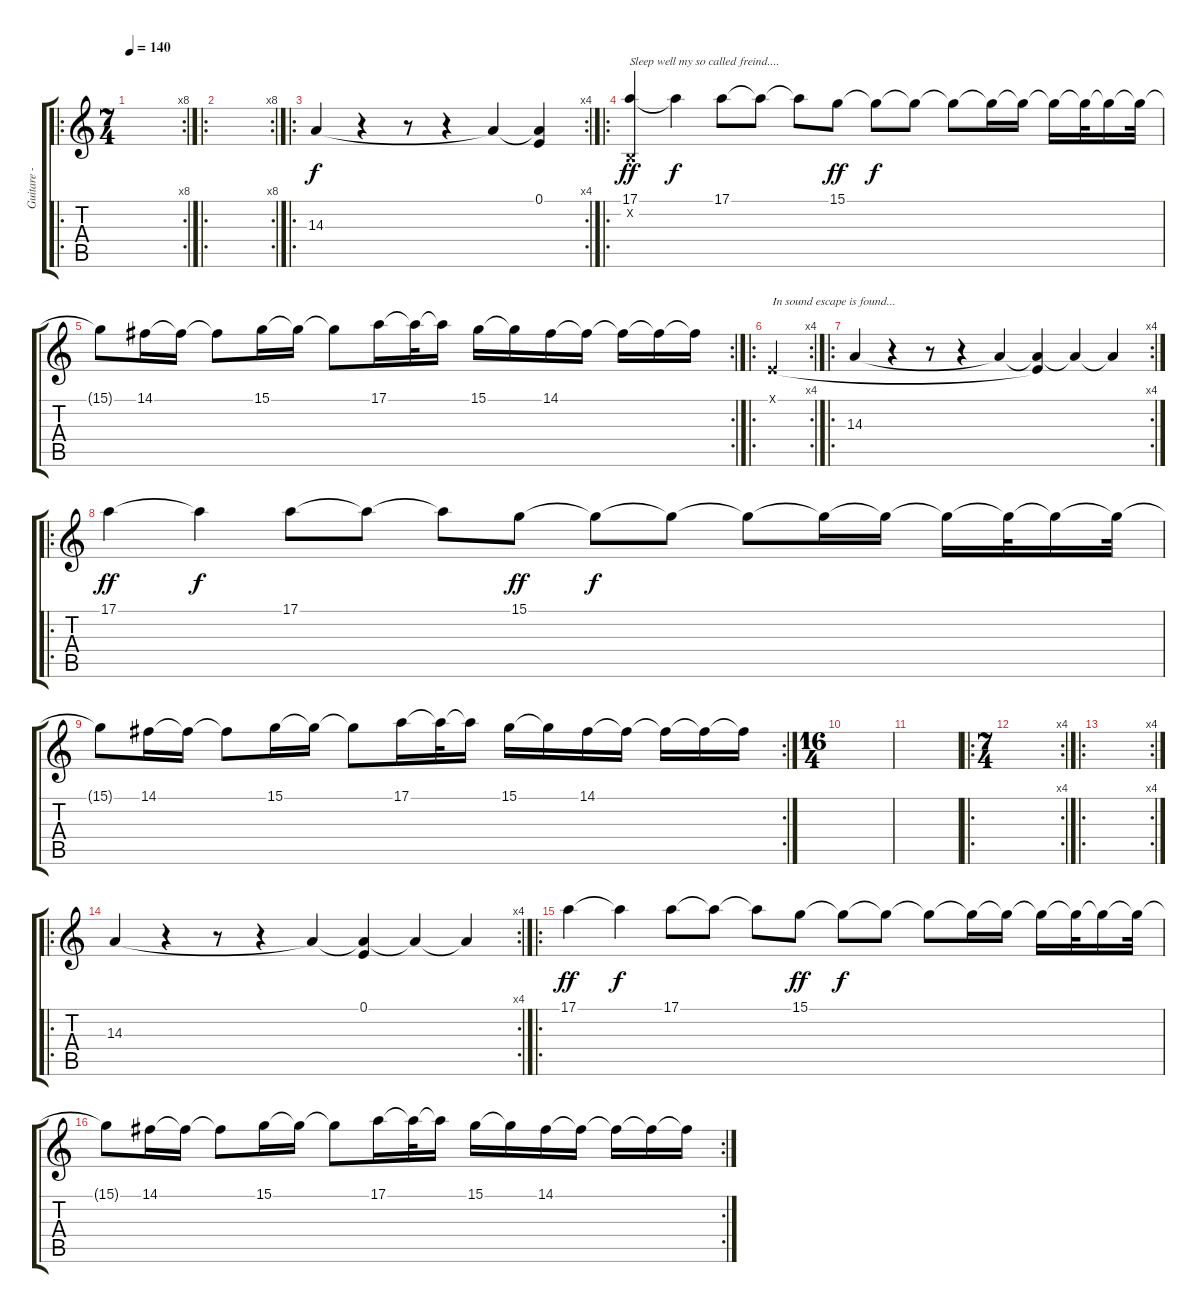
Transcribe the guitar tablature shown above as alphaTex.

\track ("Guitare - 2" "Guitare - ") {instrument stringensemble1}
\staff {score tabs}
\tuning (E4 B3 G3 D3 A2 D2) {hide}
\ro
\rc 8
\ts (7 4)
\tempo 140
\clef g2
\ks c
|
\ro
\rc 8
|
\ro
\rc 4
14.3.4 r.4 r.8 r.4 14.3{t}.4 (0.1 14.3{t}).4 |
\ro
(17.1 0.2{x}).4{txt "Sleep well my so called freind...." dy ff} 17.1{t}.4{dy f} 17.1.8 17.1{t}.8 17.1{t}.8 15.1.8{dy ff} 15.1{t}.8{dy f} 15.1{t}.8 15.1{t}.8 15.1{t}.16 15.1{t}.16 15.1{t}.16 15.1{t}.32 15.1{t}.16 15.1{t}.32 |
\rc 2
15.1{t}.8 14.1.16 14.1{t}.16 14.1{t}.8 15.1.16 15.1{t}.16 15.1{t}.8 17.1.16 17.1{t}.32 17.1{t}.16 15.1.16 15.1{t}.16 14.1.16 14.1{t}.16 14.1{t}.16 14.1{t}.16 14.1{t}.16 |
\ro
\rc 4
0.1{x}.4{txt "In sound escape is found..."} |
\ro
\rc 4
14.3.4 r.4 r.8 r.4 14.3{t}.4 (0.1{t} 14.3{t}).4 14.3{t}.4 14.3{t}.4 |
\ro
17.1.4{dy ff} 17.1{t}.4{dy f} 17.1.8 17.1{t}.8 17.1{t}.8 15.1.8{dy ff} 15.1{t}.8{dy f} 15.1{t}.8 15.1{t}.8 15.1{t}.16 15.1{t}.16 15.1{t}.16 15.1{t}.32 15.1{t}.16 15.1{t}.32 |
\rc 2
15.1{t}.8 14.1.16 14.1{t}.16 14.1{t}.8 15.1.16 15.1{t}.16 15.1{t}.8 17.1.16 17.1{t}.32 17.1{t}.16 15.1.16 15.1{t}.16 14.1.16 14.1{t}.16 14.1{t}.16 14.1{t}.16 14.1{t}.16 |
\ts (16 4)
|
|
\ro
\rc 4
\ts (7 4)
|
\ro
\rc 4
|
\ro
\rc 4
14.3.4 r.4 r.8 r.4 14.3{t}.4 (0.1 14.3{t}).4 14.3{t}.4 14.3{t}.4 |
\ro
17.1.4{dy ff} 17.1{t}.4{dy f} 17.1.8 17.1{t}.8 17.1{t}.8 15.1.8{dy ff} 15.1{t}.8{dy f} 15.1{t}.8 15.1{t}.8 15.1{t}.16 15.1{t}.16 15.1{t}.16 15.1{t}.32 15.1{t}.16 15.1{t}.32 |
\rc 2
15.1{t}.8 14.1.16 14.1{t}.16 14.1{t}.8 15.1.16 15.1{t}.16 15.1{t}.8 17.1.16 17.1{t}.32 17.1{t}.16 15.1.16 15.1{t}.16 14.1.16 14.1{t}.16 14.1{t}.16 14.1{t}.16 14.1{t}.16
